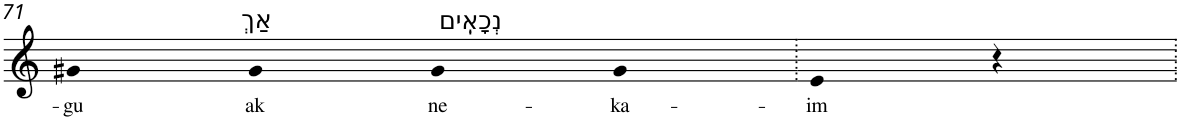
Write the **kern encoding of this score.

**kern	**text
*part1	*part1
*staff1	*staff1
*I"Piano	*
*I'Pno	*
!!LO:PB:g=z
*clefG2	*
*k[]	*
=71	=71
!	!LO:LY:b
4g#X	-gu
!LO:TX:a:t=אַךְ	!
!	!LO:LY:b
4g#	ak
!LO:TX:a:t=נְכָאִֽים	!
!	!LO:LY:b
4g#	ne-
!	!LO:LY:b
4g#	-ka-
=72.	=72.
!	!LO:LY:b
4e	-im
4r	.
=.	=.
*-	*-
